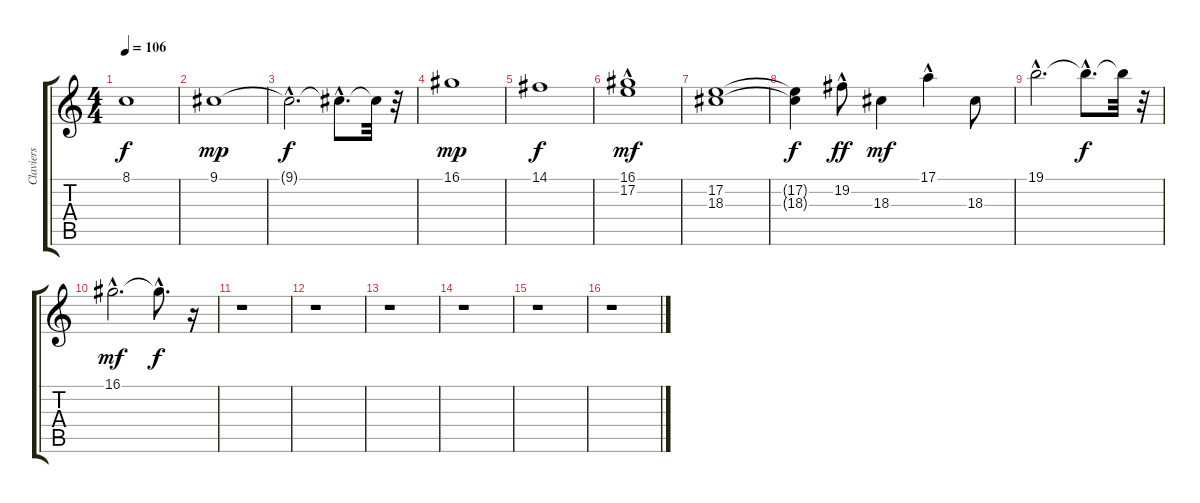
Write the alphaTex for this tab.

\track ("Claviers" "Claviers") {instrument fx1rain}
\staff {score tabs}
\tuning (E4 B3 G3 D3 A2 E2) {hide}
\ts (4 4)
\tempo 106
\clef g2
\ks c
8.1{t}.1{dy f} |
9.1.1{dy mp} |
9.1{hac t}.2{d dy f} 9.1{hac t}.8{d} 9.1{t}.32 r.32 |
16.1.1{dy mp} |
14.1.1{dy f} |
(16.1 17.2{hac}).1{dy mf} |
(17.2 18.3).1 |
(17.2{t} 18.3{t}).4{dy f} 19.2{hac}.8{dy ff} 18.3.4{dy mf} 17.1{hac}.4 18.3.8 |
19.1{hac}.2{d} 19.1{hac t}.8{d dy f} 19.1{t}.32 r.32 |
16.1{hac}.2{d dy mf} 16.1{hac t}.8{d dy f} r.16 |
r.1 |
r.1 |
r.1 |
r.1 |
r.1 |
r.1
